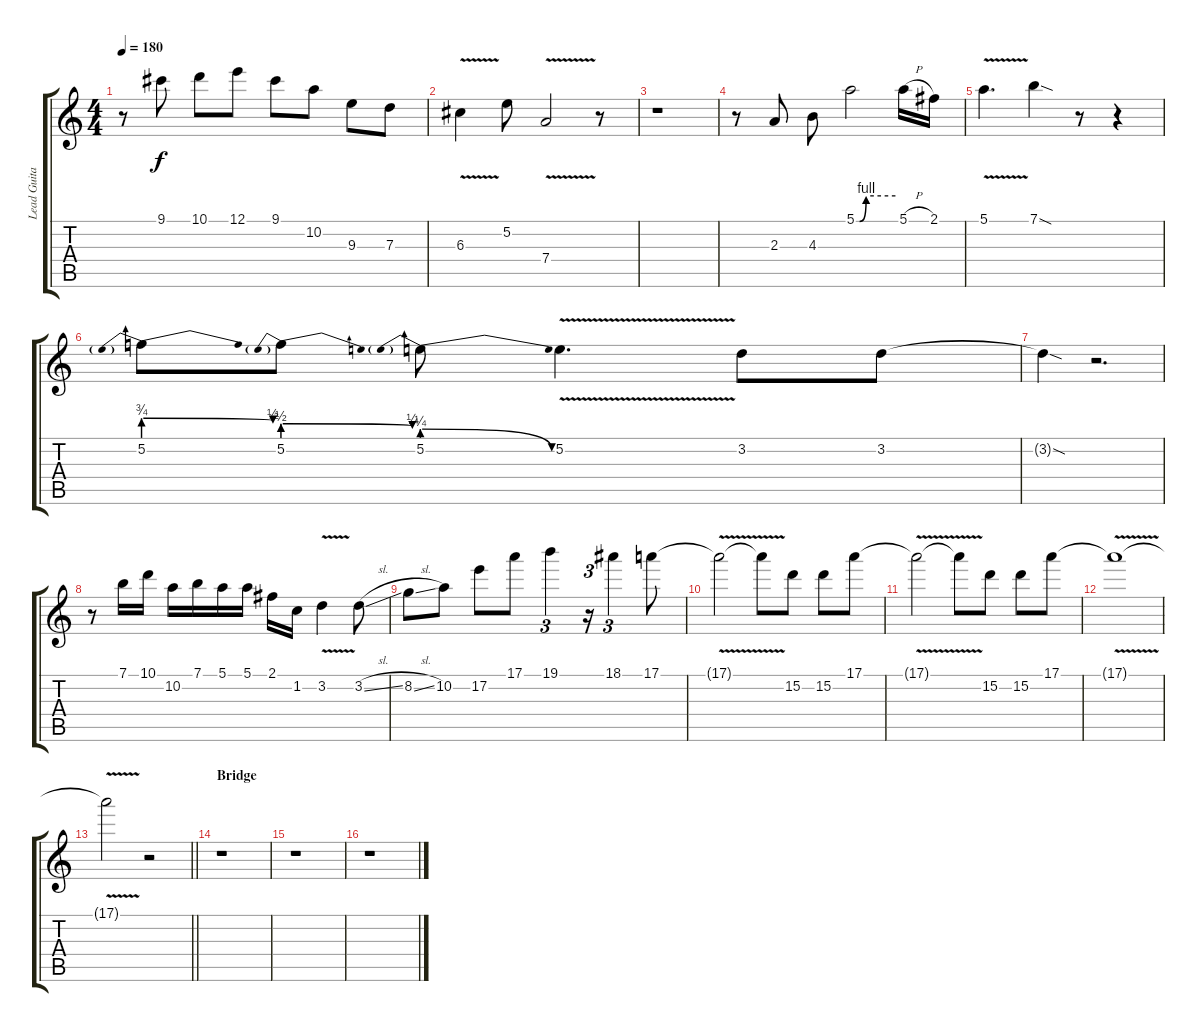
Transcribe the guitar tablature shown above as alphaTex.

\track ("Lead Guitar" "Lead Guita") {instrument distortionguitar}
\staff {score tabs}
\tuning (E4 B3 G3 D3 A2 E2) {hide}
\ts (4 4)
\tempo 180
\clef g2
\ks c
r.8{dy f} 9.1.8 10.1.8 12.1.8 9.1.8 10.2.8 9.3.8 7.3.8 |
6.3{v}.4 5.2.8 7.4{v}.2 r.8 |
r.1 |
r.8 2.3.8 4.3.8 5.1{be (custom 0 0 5 0 15 4 60 4)}.2 5.1{h}.16 2.1.16 |
5.1{v}.4{d} 7.1{sod}.4 r.8 r.4 |
5.2{be (prebendrelease 0 3 60 2)}.8 5.2{be (prebendrelease 0 2 60 1)}.8 5.2{be (prebendrelease 0 1 60 0)}.8 5.2{v}.4{d} 3.2.8 3.2.8 |
3.2{sod t}.4 r.2{d} |
r.8 7.1.16 10.1.16 10.2.16 7.1.16 5.1.16 5.1.16 2.1.16 1.2.16 3.2{v}.4 3.2{sl}.8 |
8.2{sl}.8 10.2.8 17.2.8 17.1.8 19.1.4{tu (3 2)} r.16{tu (3 2)} 18.1.4{tu (3 2)} 17.1.8 |
17.1{v t}.2 17.1{t}.8 15.2.8 15.2.8 17.1.8 |
17.1{v t}.2 17.1{t}.8 15.2.8 15.2.8 17.1.8 |
17.1{v t}.1 |
\barLineRight lightlight
17.1{t}.2 r.2 |
\section ("" "Bridge")
r.1 |
r.1 |
r.1
